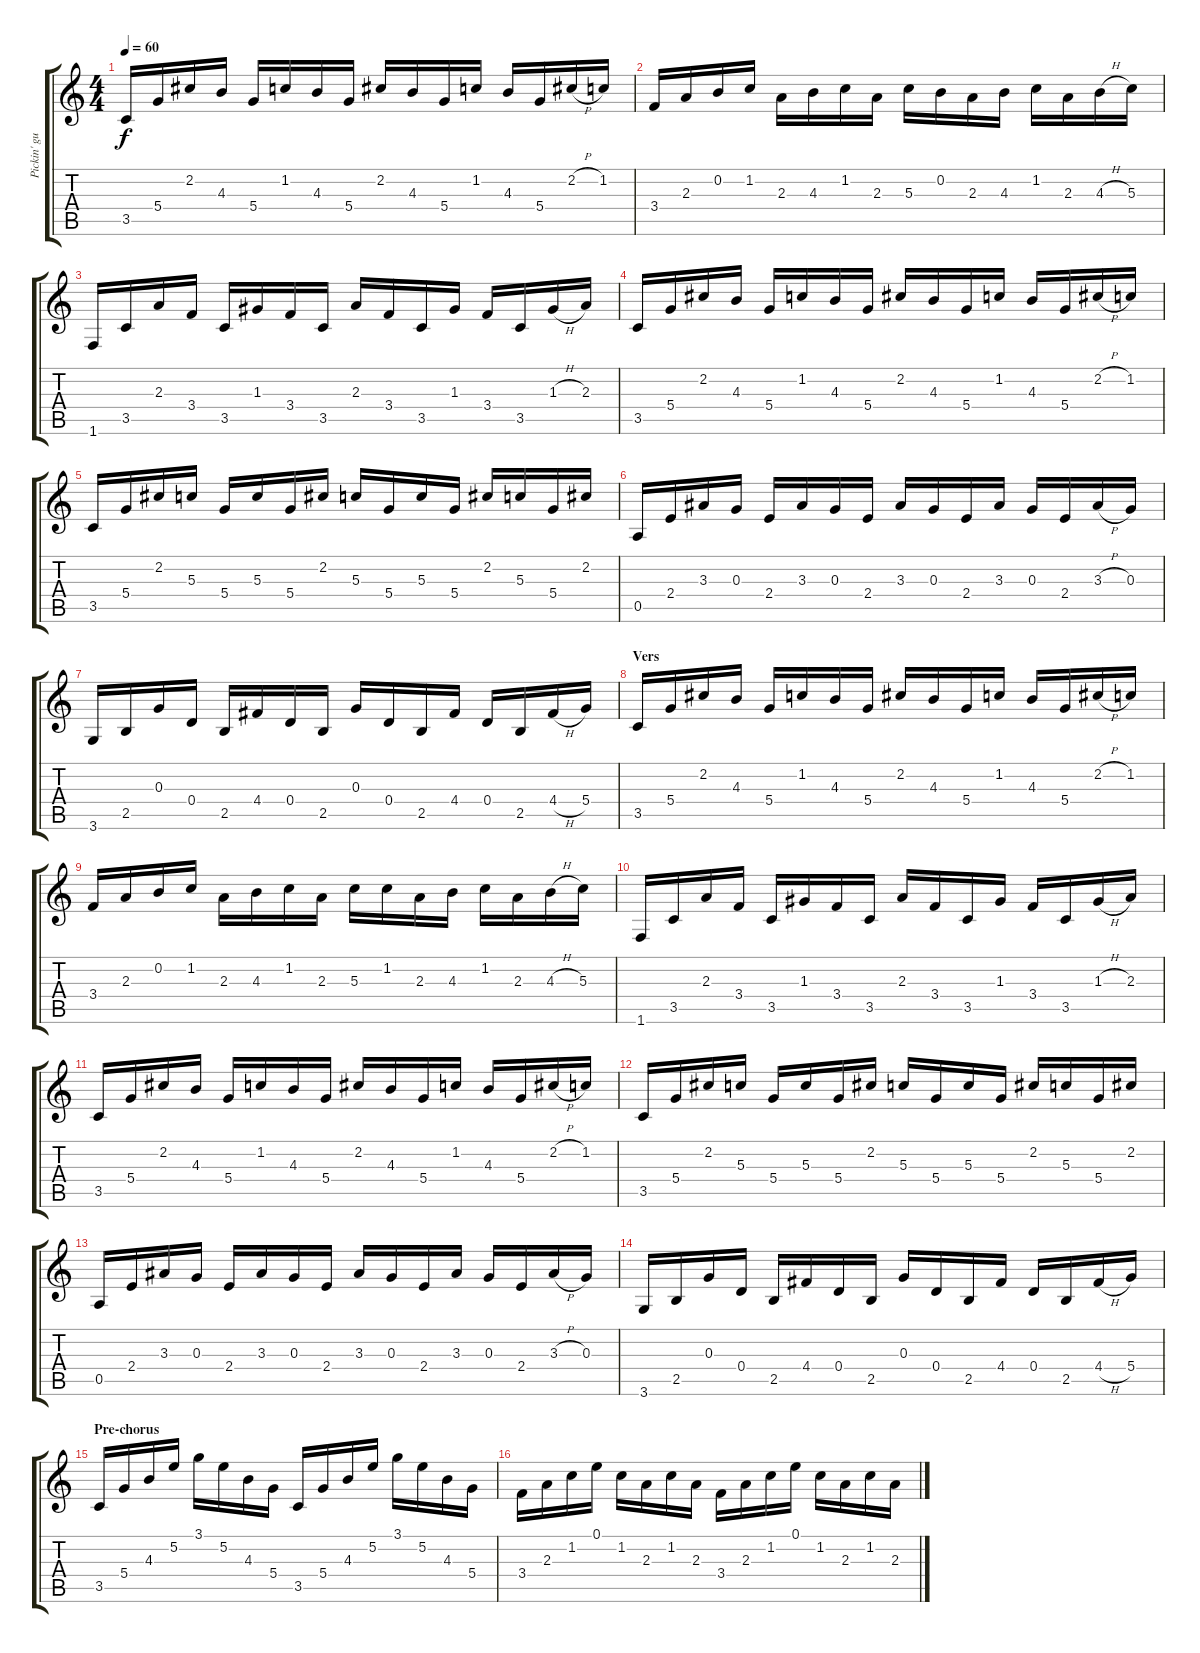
\track ("Pickin' gura" "Pickin' gu") {instrument acousticguitarsteel}
\staff {score tabs}
\tuning (E4 B3 G3 D3 A2 E2) {hide}
\ts (4 4)
\tempo 60
\clef g2
\ks c
3.5.16{dy f instrument acousticguitarsteel} 5.4.16 2.2.16 4.3.16 5.4.16 1.2.16 4.3.16 5.4.16 2.2.16 4.3.16 5.4.16 1.2.16 4.3.16 5.4.16 2.2{h}.16 1.2.16 |
3.4.16 2.3.16 0.2.16 1.2.16 2.3.16 4.3.16 1.2.16 2.3.16 5.3.16 0.2.16 2.3.16 4.3.16 1.2.16 2.3.16 4.3{h}.16 5.3.16 |
1.6.16 3.5.16 2.3.16 3.4.16 3.5.16 1.3.16 3.4.16 3.5.16 2.3.16 3.4.16 3.5.16 1.3.16 3.4.16 3.5.16 1.3{h}.16 2.3.16 |
3.5.16 5.4.16 2.2.16 4.3.16 5.4.16 1.2.16 4.3.16 5.4.16 2.2.16 4.3.16 5.4.16 1.2.16 4.3.16 5.4.16 2.2{h}.16 1.2.16 |
3.5.16 5.4.16 2.2.16 5.3.16 5.4.16 5.3.16 5.4.16 2.2.16 5.3.16 5.4.16 5.3.16 5.4.16 2.2.16 5.3.16 5.4.16 2.2.16 |
0.5.16 2.4.16 3.3.16 0.3.16 2.4.16 3.3.16 0.3.16 2.4.16 3.3.16 0.3.16 2.4.16 3.3.16 0.3.16 2.4.16 3.3{h}.16 0.3.16 |
3.6.16 2.5.16 0.3.16 0.4.16 2.5.16 4.4.16 0.4.16 2.5.16 0.3.16 0.4.16 2.5.16 4.4.16 0.4.16 2.5.16 4.4{h}.16 5.4.16 |
\section ("" "Vers")
3.5.16 5.4.16 2.2.16 4.3.16 5.4.16 1.2.16 4.3.16 5.4.16 2.2.16 4.3.16 5.4.16 1.2.16 4.3.16 5.4.16 2.2{h}.16 1.2.16 |
3.4.16 2.3.16 0.2.16 1.2.16 2.3.16 4.3.16 1.2.16 2.3.16 5.3.16 1.2.16 2.3.16 4.3.16 1.2.16 2.3.16 4.3{h}.16 5.3.16 |
1.6.16 3.5.16 2.3.16 3.4.16 3.5.16 1.3.16 3.4.16 3.5.16 2.3.16 3.4.16 3.5.16 1.3.16 3.4.16 3.5.16 1.3{h}.16 2.3.16 |
3.5.16 5.4.16 2.2.16 4.3.16 5.4.16 1.2.16 4.3.16 5.4.16 2.2.16 4.3.16 5.4.16 1.2.16 4.3.16 5.4.16 2.2{h}.16 1.2.16 |
3.5.16 5.4.16 2.2.16 5.3.16 5.4.16 5.3.16 5.4.16 2.2.16 5.3.16 5.4.16 5.3.16 5.4.16 2.2.16 5.3.16 5.4.16 2.2.16 |
0.5.16 2.4.16 3.3.16 0.3.16 2.4.16 3.3.16 0.3.16 2.4.16 3.3.16 0.3.16 2.4.16 3.3.16 0.3.16 2.4.16 3.3{h}.16 0.3.16 |
3.6.16 2.5.16 0.3.16 0.4.16 2.5.16 4.4.16 0.4.16 2.5.16 0.3.16 0.4.16 2.5.16 4.4.16 0.4.16 2.5.16 4.4{h}.16 5.4.16 |
\section ("" "Pre-chorus")
3.5.16 5.4.16 4.3.16 5.2.16 3.1.16 5.2.16 4.3.16 5.4.16 3.5.16 5.4.16 4.3.16 5.2.16 3.1.16 5.2.16 4.3.16 5.4.16 |
3.4.16 2.3.16 1.2.16 0.1.16 1.2.16 2.3.16 1.2.16 2.3.16 3.4.16 2.3.16 1.2.16 0.1.16 1.2.16 2.3.16 1.2.16 2.3.16
